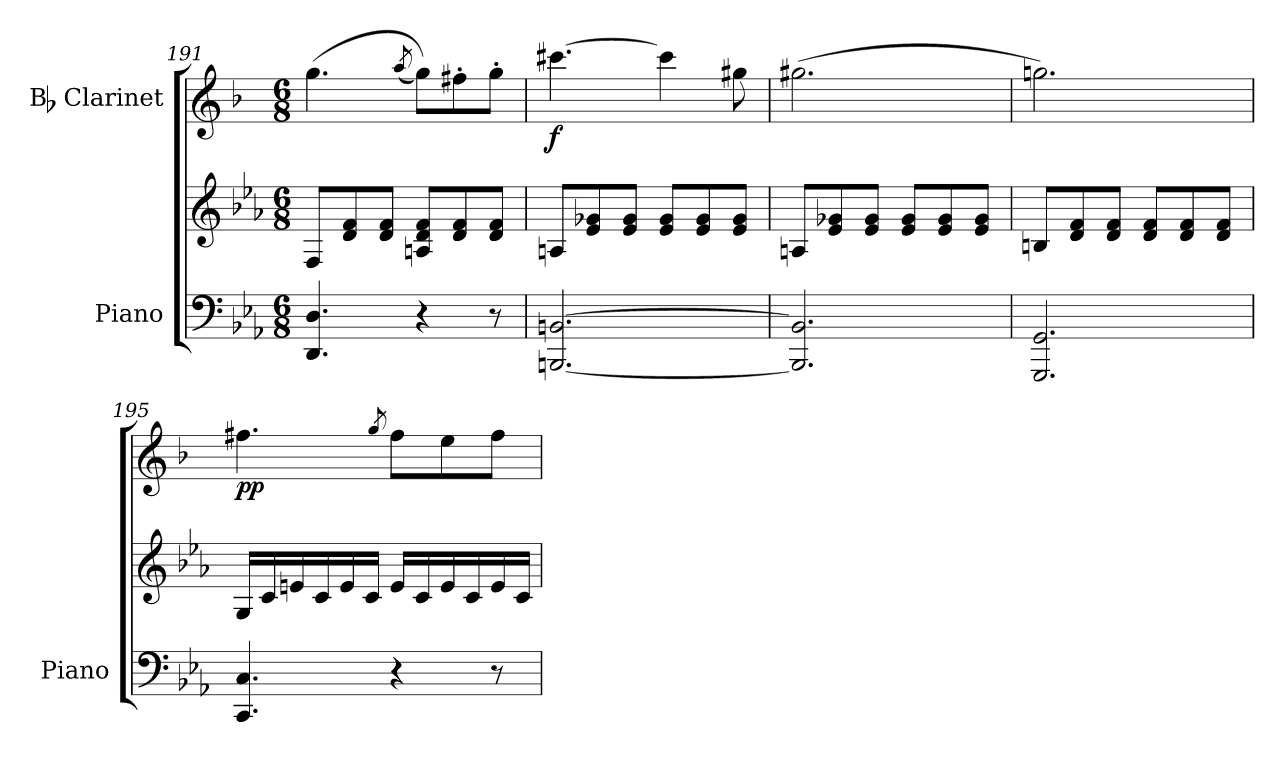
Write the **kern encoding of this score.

**kern	**kern	**kern	**dynam
*part2	*part2	*part1	*part1
*staff3	*staff2	*staff1	*staff1
*I"Piano	*	*I"Bb Clarinet	*
*I'Piano	*	*	*
*clefF4	*clefG2	*clefG2	*
*	*	*ITrd1c2	*
*k[b-e-a-]	*k[b-e-a-]	*k[b-e-a-]	*
*E-:	*E-:	*E-:	*
*M6/8	*M6/8	*M6/8	*
=191	=191	=191	=191
4.DD/ 4.D/	8F/L	(>4.ff\	.
.	8d/ 8f/	.	.
.	8d/ 8f/J	.	.
.	.	(<8qgg/	.
4r	8An/ 8d/ 8f/L	8ff\L))	.
.	8d/ 8f/	8een'>\	.
8r	8d/ 8f/J	8ff'>\J	.
=192	=192	=192	=192
!	!	!	!LO:DY:b
[2.BBBn/ [2.BBn/	8An/L	[4.bbn\	f
.	8e-/ 8g-X/	.	.
.	8e-/ 8g-/J	.	.
.	8e-/ 8g-/L	4bb\]	.
.	8e-/ 8g-/	.	.
.	8e-/ 8g-/J	8ff#X\	.
=193	=193	=193	=193
2.BBB/] 2.BB/]	8An/L	(>2.ff#X\	.
.	8e-/ 8g-X/	.	.
.	8e-/ 8g-/J	.	.
.	8e-/ 8g-/L	.	.
.	8e-/ 8g-/	.	.
.	8e-/ 8g-/J	.	.
=194	=194	=194	=194
2.GGG/ 2.GG/	8Bn/L	2.ffn\)	.
.	8d/ 8f/	.	.
.	8d/ 8f/J	.	.
.	8d/ 8f/L	.	.
.	8d/ 8f/	.	.
.	8d/ 8f/J	.	.
!!LO:LB:g=z
=195	=195	=195	=195
!	!	!	!LO:DY:b
4.CC/ 4.C/	16G/LL	4.een\	pp
.	16c/	.	.
.	16en/	.	.
.	16c/	.	.
.	16e/	.	.
.	16c/JJ	.	.
.	.	8qff/	.
4r	16e/LL	8ee\L	.
.	16c/	.	.
.	16e/	8dd\	.
.	16c/	.	.
8r	16e/	8ee\J	.
.	16c/JJ	.	.
=	=	=	=
*-	*-	*-	*-
